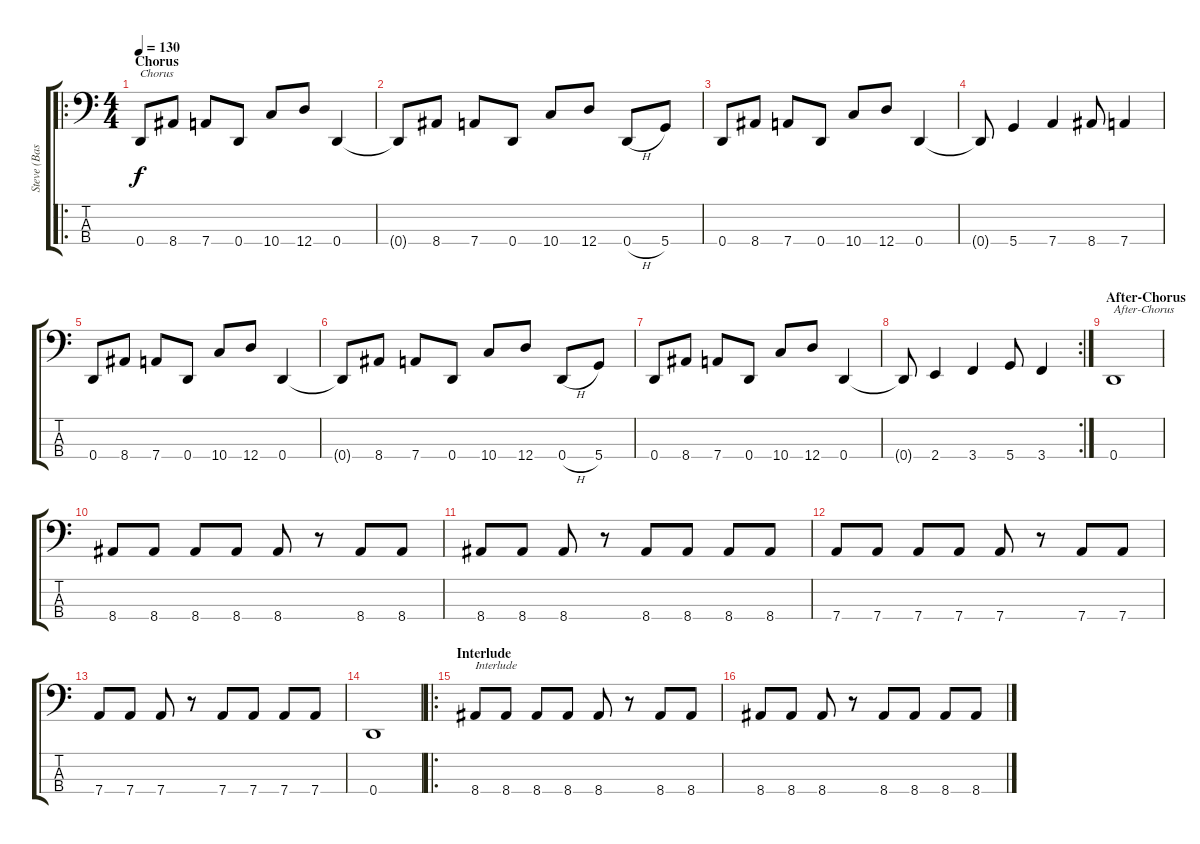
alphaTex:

\track ("Steve (Bass)" "Steve (Bas") {instrument acousticbass}
\staff {score tabs}
\tuning (G2 D2 A1 D1) {hide}
\ro
\ts (4 4)
\section ("" "Chorus")
\tempo 130
\clef f4
\ks c
0.4.8{txt "Chorus" dy f} 8.4.8 7.4.8 0.4.8 10.4.8 12.4.8 0.4.4 |
0.4{t}.8 8.4.8 7.4.8 0.4.8 10.4.8 12.4.8 0.4{h}.8 5.4.8 |
0.4.8 8.4.8 7.4.8 0.4.8 10.4.8 12.4.8 0.4.4 |
0.4{t}.8 5.4.4 7.4.4 8.4.8 7.4.4 |
0.4.8 8.4.8 7.4.8 0.4.8 10.4.8 12.4.8 0.4.4 |
0.4{t}.8 8.4.8 7.4.8 0.4.8 10.4.8 12.4.8 0.4{h}.8 5.4.8 |
0.4.8 8.4.8 7.4.8 0.4.8 10.4.8 12.4.8 0.4.4 |
\rc 2
0.4{t}.8 2.4.4 3.4.4 5.4.8 3.4.4 |
\section ("" "After-Chorus")
0.4.1{txt "After-Chorus"} |
8.4.8 8.4.8 8.4.8 8.4.8 8.4.8 r.8 8.4.8 8.4.8 |
8.4.8 8.4.8 8.4.8 r.8 8.4.8 8.4.8 8.4.8 8.4.8 |
7.4.8 7.4.8 7.4.8 7.4.8 7.4.8 r.8 7.4.8 7.4.8 |
7.4.8 7.4.8 7.4.8 r.8 7.4.8 7.4.8 7.4.8 7.4.8 |
0.4.1 |
\ro
\section ("" "Interlude")
8.4.8{txt "Interlude"} 8.4.8 8.4.8 8.4.8 8.4.8 r.8 8.4.8 8.4.8 |
8.4.8 8.4.8 8.4.8 r.8 8.4.8 8.4.8 8.4.8 8.4.8
